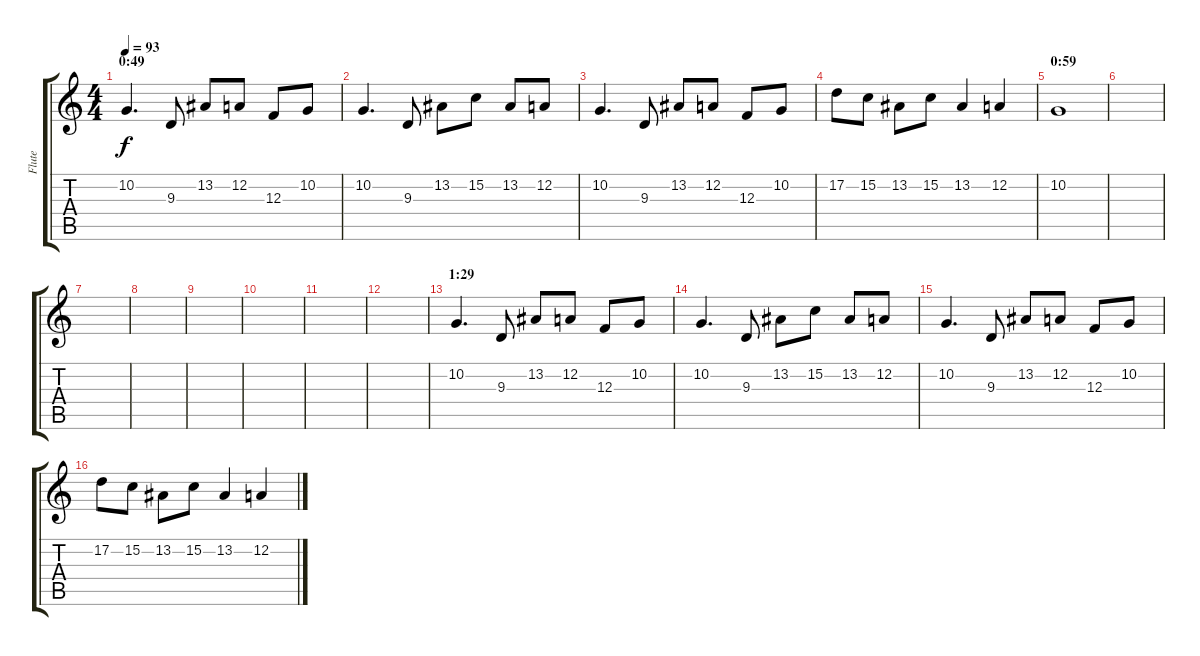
\track ("Flute" "Flute") {instrument flute}
\staff {score tabs}
\tuning (D4 A3 F3 C3 G2 D2) {hide}
\ts (4 4)
\section ("" "0:49")
\tempo 93
\clef g2
\ks c
10.2.4{d dy f} 9.3.8 13.2.8 12.2.8 12.3.8 10.2.8 |
10.2.4{d} 9.3.8 13.2.8 15.2.8 13.2.8 12.2.8 |
10.2.4{d} 9.3.8 13.2.8 12.2.8 12.3.8 10.2.8 |
17.2.8 15.2.8 13.2.8 15.2.8 13.2.4 12.2.4 |
\section ("" "0:59")
10.2.1 |
|
|
|
|
|
|
|
\section ("" "1:29")
10.2.4{d volume 8} 9.3.8 13.2.8 12.2.8 12.3.8 10.2.8 |
10.2.4{d} 9.3.8 13.2.8 15.2.8 13.2.8 12.2.8 |
10.2.4{d} 9.3.8 13.2.8 12.2.8 12.3.8 10.2.8 |
17.2.8 15.2.8 13.2.8 15.2.8 13.2.4 12.2.4
